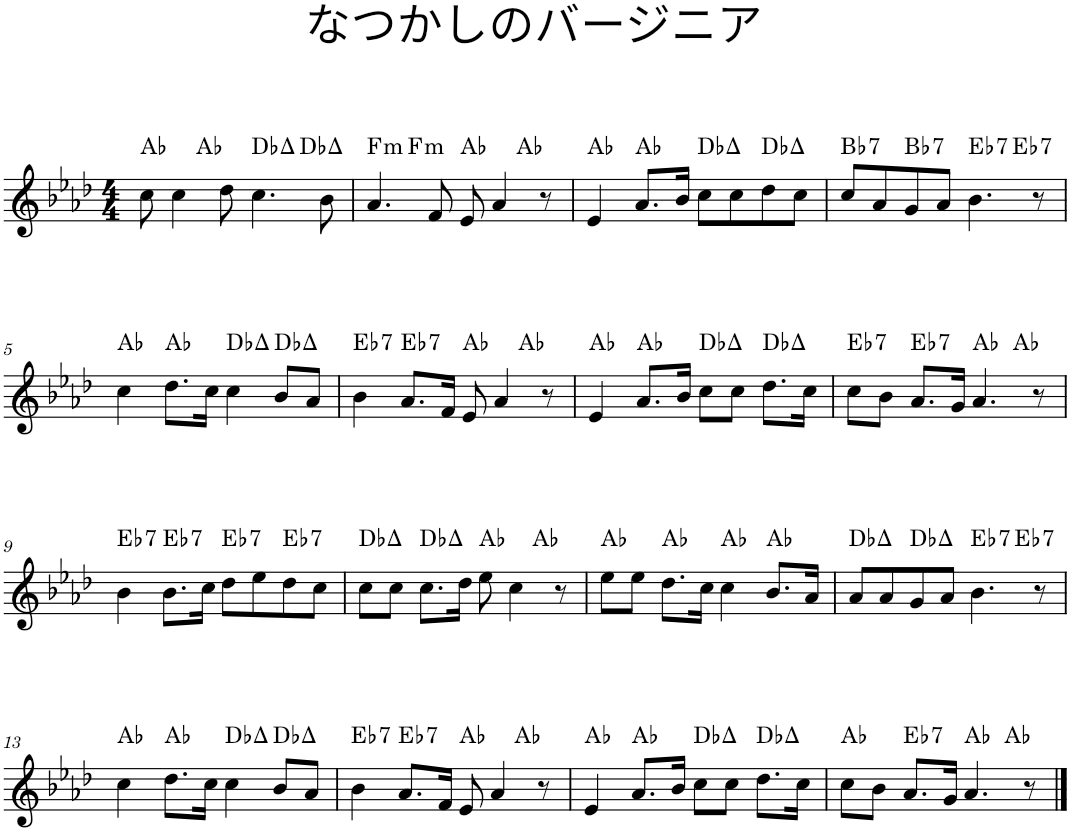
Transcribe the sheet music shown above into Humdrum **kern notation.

**kern	**harte
*part1	*part1
*staff1	*
*I"Piano	*
*I'Pno.	*
*clefG2	*
*k[b-e-a-d-]	*
*M4/4	*
=1	=1
*^	*
*	*^	*
8cc\	4ryy	2.ryy	Ab:maj
4cc\	.	.	.
.	2.ryy	.	Ab:maj
8dd-\	.	.	.
4.cc\	.	.	Db:maj
.	.	4ryy	Db:maj
8b-\	.	.	.
=2	=2	=2	=2
!	!	!	!LO:H:kt=m
4.a-/	4ryy	2.ryy	F:min
!	!	!	!LO:H:kt=m
.	2.ryy	.	F:min
8f/	.	.	.
8e-/	.	.	Ab:maj
4a-/	.	.	.
.	.	4ryy	Ab:maj
8r	.	.	.
*v	*v	*v	*
=3	=3
4e-/	Ab:maj
8.a-/L	Ab:maj
16b-/Jk	.
8cc\L	Db:maj
8cc\	.
8dd-\	Db:maj
8cc\J	.
=4	=4
!	!LO:H:kt=7
*^	*
8cc/L	2.ryy	Bb:7
8a-/	.	.
!	!	!LO:H:kt=7
8g/	.	Bb:7
8a-/J	.	.
!	!	!LO:H:kt=7
4.b-\	.	Eb:7
!	!	!LO:H:kt=7
.	4ryy	Eb:7
8r	.	.
*v	*v	*
!!LO:LB:g=z
=5	=5
4cc\	Ab:maj
8.dd-\L	Ab:maj
16cc\Jk	.
4cc\	Db:maj
8b-/L	Db:maj
8a-/J	.
=6	=6
!	!LO:H:kt=7
*^	*
4b-\	2.ryy	Eb:7
!	!	!LO:H:kt=7
8.a-/L	.	Eb:7
16f/Jk	.	.
8e-/	.	Ab:maj
4a-/	.	.
.	4ryy	Ab:maj
8r	.	.
*v	*v	*
=7	=7
4e-/	Ab:maj
8.a-/L	Ab:maj
16b-/Jk	.
8cc\L	Db:maj
8cc\J	.
8.dd-\L	Db:maj
16cc\Jk	.
=8	=8
!	!LO:H:kt=7
*^	*
8cc\L	2.ryy	Eb:7
8b-\J	.	.
!	!	!LO:H:kt=7
8.a-/L	.	Eb:7
16g/Jk	.	.
4.a-/	.	Ab:maj
.	4ryy	Ab:maj
8r	.	.
!!LO:LB:g=z	!!
=9	=9	=9
!	!	!LO:H:kt=7
*v	*v	*
4b-\	Eb:7
!	!LO:H:kt=7
8.b-\L	Eb:7
16cc\Jk	.
!	!LO:H:kt=7
8dd-\L	Eb:7
8ee-\	.
!	!LO:H:kt=7
8dd-\	Eb:7
8cc\J	.
=10	=10
*^	*
8cc\L	2.ryy	Db:maj
8cc\J	.	.
8.cc\L	.	Db:maj
16dd-\Jk	.	.
8ee-\	.	Ab:maj
4cc\	.	.
.	4ryy	Ab:maj
8r	.	.
*v	*v	*
=11	=11
8ee-\L	Ab:maj
8ee-\J	.
8.dd-\L	Ab:maj
16cc\Jk	.
4cc\	Ab:maj
8.b-/L	Ab:maj
16a-/Jk	.
=12	=12
*^	*
8a-/L	2.ryy	Db:maj
8a-/	.	.
8g/	.	Db:maj
8a-/J	.	.
!	!	!LO:H:kt=7
4.b-\	.	Eb:7
!	!	!LO:H:kt=7
.	4ryy	Eb:7
8r	.	.
*v	*v	*
!!LO:LB:g=z
=13	=13
4cc\	Ab:maj
8.dd-\L	Ab:maj
16cc\Jk	.
4cc\	Db:maj
8b-/L	Db:maj
8a-/J	.
=14	=14
!	!LO:H:kt=7
*^	*
4b-\	2.ryy	Eb:7
!	!	!LO:H:kt=7
8.a-/L	.	Eb:7
16f/Jk	.	.
8e-/	.	Ab:maj
4a-/	.	.
.	4ryy	Ab:maj
8r	.	.
*v	*v	*
=15	=15
4e-/	Ab:maj
8.a-/L	Ab:maj
16b-/Jk	.
8cc\L	Db:maj
8cc\J	.
8.dd-\L	Db:maj
16cc\Jk	.
=16	=16
*^	*
8cc\L	2.ryy	Ab:maj
8b-\J	.	.
!	!	!LO:H:kt=7
8.a-/L	.	Eb:7
16g/Jk	.	.
4.a-/	.	Ab:maj
.	4ryy	Ab:maj
8r	.	.
*v	*v	*
==	==
*-	*-
